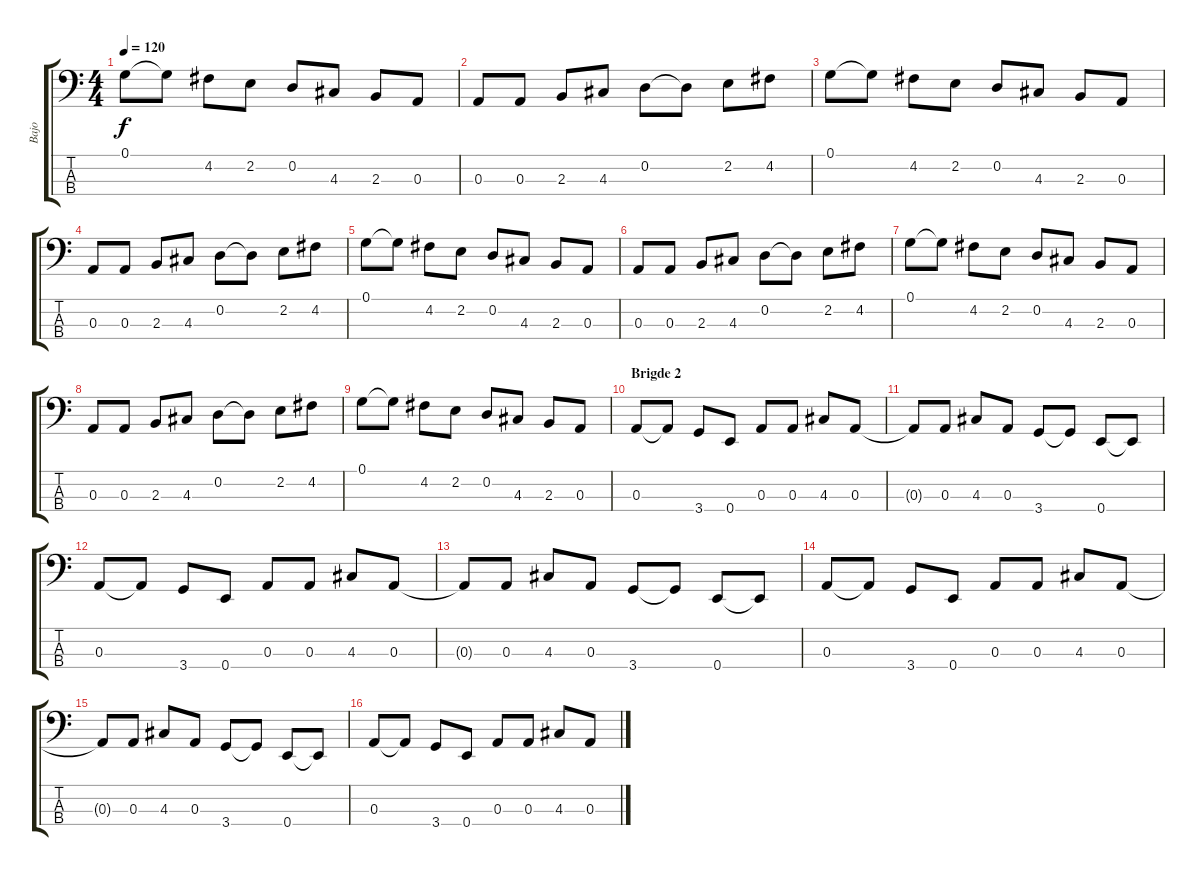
\track ("Bajo" "Bajo") {instrument electricbasspick}
\staff {score tabs}
\tuning (G2 D2 A1 E1) {hide}
\ts (4 4)
\tempo 120
\clef f4
\ks c
0.1.8{dy f} 0.1{t}.8 4.2.8 2.2.8 0.2.8 4.3.8 2.3.8 0.3.8 |
0.3.8 0.3.8 2.3.8 4.3.8 0.2.8 0.2{t}.8 2.2.8 4.2.8 |
0.1.8 0.1{t}.8 4.2.8 2.2.8 0.2.8 4.3.8 2.3.8 0.3.8 |
0.3.8 0.3.8 2.3.8 4.3.8 0.2.8 0.2{t}.8 2.2.8 4.2.8 |
0.1.8 0.1{t}.8 4.2.8 2.2.8 0.2.8 4.3.8 2.3.8 0.3.8 |
0.3.8 0.3.8 2.3.8 4.3.8 0.2.8 0.2{t}.8 2.2.8 4.2.8 |
0.1.8 0.1{t}.8 4.2.8 2.2.8 0.2.8 4.3.8 2.3.8 0.3.8 |
0.3.8 0.3.8 2.3.8 4.3.8 0.2.8 0.2{t}.8 2.2.8 4.2.8 |
0.1.8 0.1{t}.8 4.2.8 2.2.8 0.2.8 4.3.8 2.3.8 0.3.8 |
\section ("" "Brigde 2")
0.3.8{instrument slapbass2} 0.3{t}.8 3.4.8 0.4.8 0.3.8 0.3.8 4.3.8 0.3.8 |
0.3{t}.8 0.3.8 4.3.8 0.3.8 3.4.8 3.4{t}.8 0.4.8 0.4{t}.8 |
0.3.8{instrument slapbass2} 0.3{t}.8 3.4.8 0.4.8 0.3.8 0.3.8 4.3.8 0.3.8 |
0.3{t}.8 0.3.8 4.3.8 0.3.8 3.4.8 3.4{t}.8 0.4.8 0.4{t}.8 |
0.3.8{instrument slapbass2} 0.3{t}.8 3.4.8 0.4.8 0.3.8 0.3.8 4.3.8 0.3.8 |
0.3{t}.8 0.3.8 4.3.8 0.3.8 3.4.8 3.4{t}.8 0.4.8 0.4{t}.8 |
0.3.8{instrument slapbass2} 0.3{t}.8 3.4.8 0.4.8 0.3.8 0.3.8 4.3.8 0.3.8
